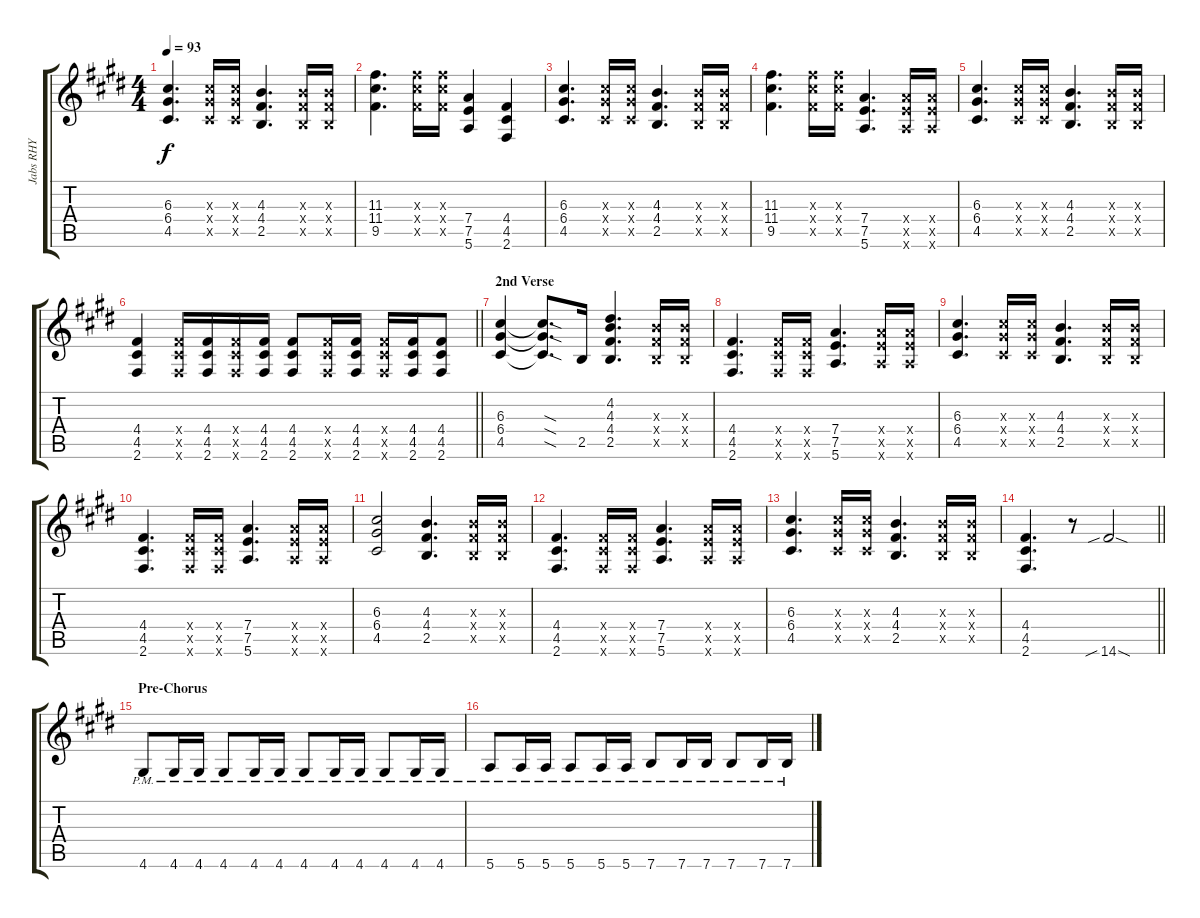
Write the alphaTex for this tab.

\track ("Jabs RHY" "Jabs RHY") {instrument distortionguitar}
\staff {score tabs}
\tuning (E4 B3 G3 D3 A2 E2) {hide}
\ts (4 4)
\tempo 93
\clef g2
\ks e
(6.3 6.4 4.5).4{d dy f} (6.3{x} 6.4{x} 4.5{x}).16 (6.3{x} 6.4{x} 4.5{x}).16 (4.3 4.4 2.5).4{d} (4.3{x} 4.4{x} 2.5{x}).16 (4.3{x} 4.4{x} 2.5{x}).16 |
(11.3 11.4 9.5).4{d} (11.3{x} 11.4{x} 9.5{x}).16 (11.3{x} 11.4{x} 9.5{x}).16 (7.4 7.5 5.6).4 (4.4 4.5 2.6).4 |
(6.3 6.4 4.5).4{d} (6.3{x} 6.4{x} 4.5{x}).16 (6.3{x} 6.4{x} 4.5{x}).16 (4.3 4.4 2.5).4{d} (4.3{x} 4.4{x} 2.5{x}).16 (4.3{x} 4.4{x} 2.5{x}).16 |
(11.3 11.4 9.5).4{d} (11.3{x} 11.4{x} 9.5{x}).16 (11.3{x} 11.4{x} 9.5{x}).16 (7.4 7.5 5.6).4{d} (7.4{x} 7.5{x} 5.6{x}).16 (7.4{x} 7.5{x} 5.6{x}).16 |
(6.3 6.4 4.5).4{d} (6.3{x} 6.4{x} 4.5{x}).16 (6.3{x} 6.4{x} 4.5{x}).16 (4.3 4.4 2.5).4{d} (4.3{x} 4.4{x} 2.5{x}).16 (4.3{x} 4.4{x} 2.5{x}).16 |
\barLineRight lightlight
(4.4 4.5 2.6).4 (4.4{x} 4.5{x} 2.6{x}).16 (4.4 4.5 2.6).16 (4.4{x} 4.5{x} 2.6{x}).16 (4.4 4.5 2.6).16 (4.4 4.5 2.6).8 (4.4{x} 4.5{x} 2.6{x}).16 (4.4 4.5 2.6).16 (4.4{x} 4.5{x} 2.6{x}).16 (4.4 4.5 2.6).16 (4.4 4.5 2.6).8 |
\section ("" "2nd Verse")
(6.3 6.4 4.5).4 (6.3{sod t} 6.4{sod t} 4.5{sod t}).8{d} 2.5.16 (4.2 4.3 4.4 2.5).4{d} (4.3{x} 4.4{x} 2.5{x}).16 (4.3{x} 4.4{x} 2.5{x}).16 |
(4.4 4.5 2.6).4{d} (4.4{x} 4.5{x} 2.6{x}).16 (4.4{x} 4.5{x} 2.6{x}).16 (7.4 7.5 5.6).4{d} (7.4{x} 7.5{x} 5.6{x}).16 (7.4{x} 7.5{x} 5.6{x}).16 |
(6.3 6.4 4.5).4{d} (6.3{x} 6.4{x} 4.5{x}).16 (6.3{x} 6.4{x} 4.5{x}).16 (4.3 4.4 2.5).4{d} (4.3{x} 4.4{x} 2.5{x}).16 (4.3{x} 4.4{x} 2.5{x}).16 |
(4.4 4.5 2.6).4{d} (4.4{x} 4.5{x} 2.6{x}).16 (4.4{x} 4.5{x} 2.6{x}).16 (7.4 7.5 5.6).4{d} (7.4{x} 7.5{x} 5.6{x}).16 (7.4{x} 7.5{x} 5.6{x}).16 |
(6.3 6.4 4.5).2 (4.3 4.4 2.5).4{d} (4.3{x} 4.4{x} 2.5{x}).16 (4.3{x} 4.4{x} 2.5{x}).16 |
(4.4 4.5 2.6).4{d} (4.4{x} 4.5{x} 2.6{x}).16 (4.4{x} 4.5{x} 2.6{x}).16 (7.4 7.5 5.6).4{d} (7.4{x} 7.5{x} 5.6{x}).16 (7.4{x} 7.5{x} 5.6{x}).16 |
(6.3 6.4 4.5).4{d} (6.3{x} 6.4{x} 4.5{x}).16 (6.3{x} 6.4{x} 4.5{x}).16 (4.3 4.4 2.5).4{d} (4.3{x} 4.4{x} 2.5{x}).16 (4.3{x} 4.4{x} 2.5{x}).16 |
\barLineRight lightlight
(4.4 4.5 2.6).4{d} r.8 14.6{sib sod}.2 |
\section ("" "Pre-Chorus")
4.6{pm}.8 4.6{pm}.16 4.6{pm}.16 4.6{pm}.8 4.6{pm}.16 4.6{pm}.16 4.6{pm}.8 4.6{pm}.16 4.6{pm}.16 4.6{pm}.8 4.6{pm}.16 4.6{pm}.16 |
5.6{pm}.8 5.6{pm}.16 5.6{pm}.16 5.6{pm}.8 5.6{pm}.16 5.6{pm}.16 7.6{pm}.8 7.6{pm}.16 7.6{pm}.16 7.6{pm}.8 7.6{pm}.16 7.6{pm}.16
